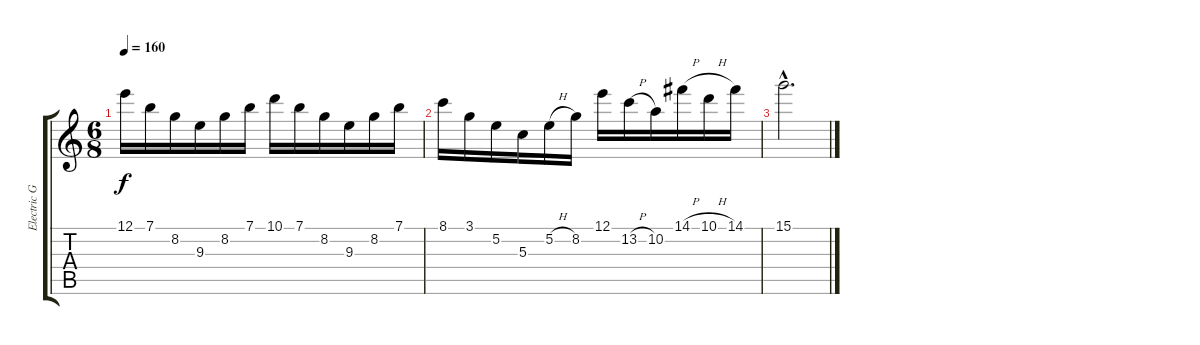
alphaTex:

\track ("Electric Guitar 2" "Electric G") {instrument distortionguitar}
\staff {score tabs}
\tuning (E4 B3 G3 D3 A2 E2) {hide}
\ts (6 8)
\tempo 160
\clef g2
\ks c
12.1.16{dy f} 7.1.16 8.2.16 9.3.16 8.2.16 7.1.16 10.1.16 7.1.16 8.2.16 9.3.16 8.2.16 7.1.16 |
8.1.16 3.1.16 5.2.16 5.3.16 5.2{h}.16 8.2.16 12.1.16 13.2{h}.16 10.2.16 14.1{h}.16 10.1{h}.16 14.1.16 |
15.1{hac}.2{d}
